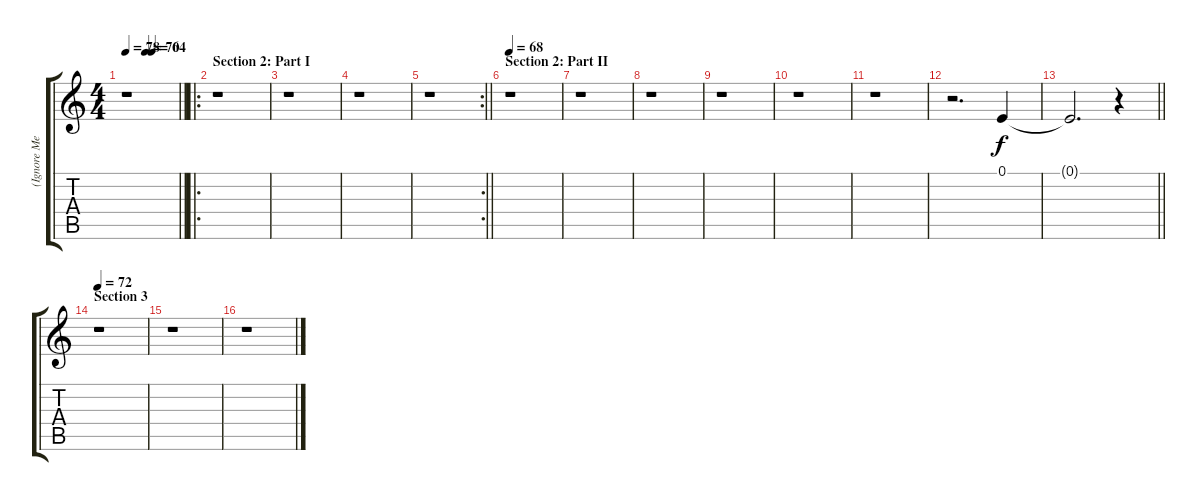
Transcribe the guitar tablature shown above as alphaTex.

\track ("(Ignore Me)" "(Ignore Me") {instrument reversecymbal}
\staff {score tabs}
\tuning (E4 B3 G3 D3 A2 E2) {hide}
\ts (4 4)
\tempo 78
\tempo (70 0.375)
\tempo (64 0.5)
\clef g2
\barLineRight lightlight
\ks c
r.1{dy f} |
\ro
\section ("" "Section 2: Part I")
r.1 |
r.1 |
r.1 |
\rc 2
\barLineRight lightlight
r.1 |
\section ("" "Section 2: Part II")
\tempo 68
r.1 |
r.1 |
r.1 |
r.1 |
r.1 |
r.1 |
r.2{d} 0.1.4 |
\barLineRight lightlight
0.1{t}.2{d} r.4 |
\section ("" "Section 3")
\tempo 72
r.1 |
r.1 |
r.1
